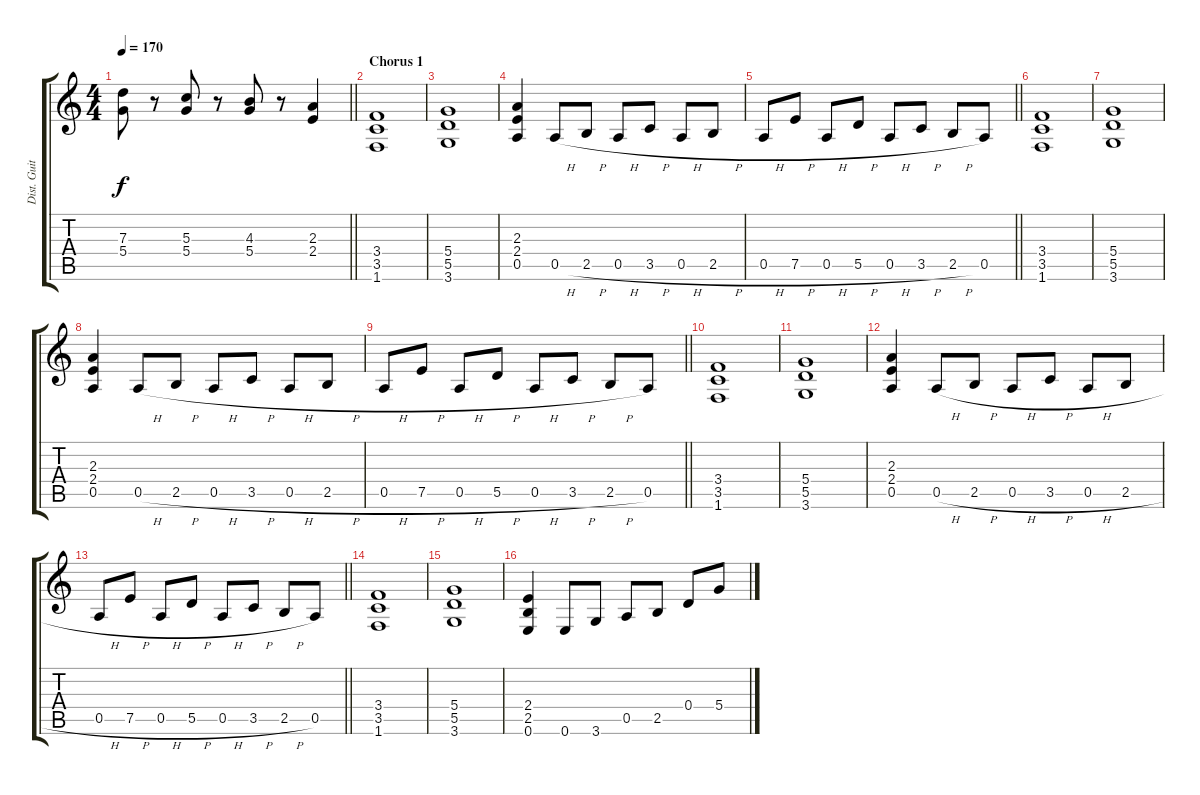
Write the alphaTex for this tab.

\track ("Dist. Guit" "Dist. Guit") {instrument distortionguitar}
\staff {score tabs}
\tuning (E4 B3 G3 D3 A2 E2) {hide}
\ts (4 4)
\tempo 170
\clef g2
\barLineRight lightlight
\ks c
(7.3 5.4).8{dy f} r.8 (5.3 5.4).8 r.8 (4.3 5.4).8 r.8 (2.3 2.4).4 |
\section ("" "Chorus 1")
(3.4 3.5 1.6).1 |
(5.4 5.5 3.6).1 |
(2.3 2.4 0.5).4 0.5{h}.8 2.5{h}.8 0.5{h}.8 3.5{h}.8 0.5{h}.8 2.5{h}.8 |
\barLineRight lightlight
0.5{h}.8 7.5{h}.8 0.5{h}.8 5.5{h}.8 0.5{h}.8 3.5{h}.8 2.5{h}.8 0.5.8 |
(3.4 3.5 1.6).1 |
(5.4 5.5 3.6).1 |
(2.3 2.4 0.5).4 0.5{h}.8 2.5{h}.8 0.5{h}.8 3.5{h}.8 0.5{h}.8 2.5{h}.8 |
\barLineRight lightlight
0.5{h}.8 7.5{h}.8 0.5{h}.8 5.5{h}.8 0.5{h}.8 3.5{h}.8 2.5{h}.8 0.5.8 |
(3.4 3.5 1.6).1 |
(5.4 5.5 3.6).1 |
(2.3 2.4 0.5).4 0.5{h}.8 2.5{h}.8 0.5{h}.8 3.5{h}.8 0.5{h}.8 2.5{h}.8 |
\barLineRight lightlight
0.5{h}.8 7.5{h}.8 0.5{h}.8 5.5{h}.8 0.5{h}.8 3.5{h}.8 2.5{h}.8 0.5.8 |
(3.4 3.5 1.6).1 |
(5.4 5.5 3.6).1 |
(2.4 2.5 0.6).4 0.6.8 3.6.8 0.5.8 2.5.8 0.4.8 5.4.8
